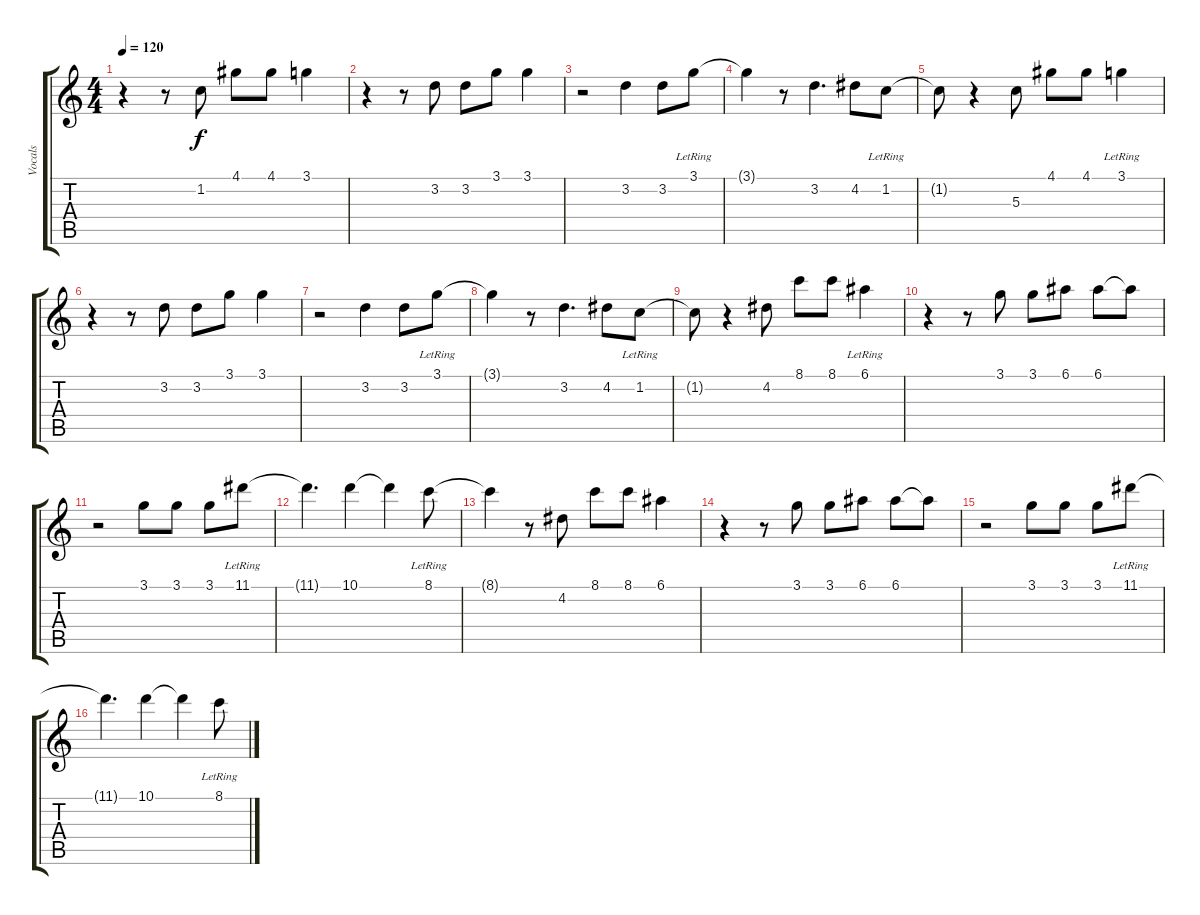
\track ("Vocals" "Vocals") {instrument distortionguitar}
\staff {score tabs}
\tuning (E4 B3 G3 D3 A2 E2) {hide}
\ts (4 4)
\tempo 120
\clef g2
\ks c
r.4{dy f} r.8 1.2.8 4.1.8 4.1.8 3.1.4 |
r.4 r.8 3.2.8 3.2.8 3.1.8 3.1.4 |
r.2 3.2.4 3.2.8 3.1{lr}.8 |
3.1{t}.4 r.8 3.2.4{d} 4.2.8 1.2{lr}.8 |
1.2{t}.8 r.4 5.3.8 4.1.8 4.1.8 3.1{lr}.4 |
r.4 r.8 3.2.8 3.2.8 3.1.8 3.1.4 |
r.2 3.2.4 3.2.8 3.1{lr}.8 |
3.1{t}.4 r.8 3.2.4{d} 4.2.8 1.2{lr}.8 |
1.2{t}.8 r.4 4.2.8 8.1.8 8.1.8 6.1{lr}.4 |
r.4 r.8 3.1.8 3.1.8 6.1.8 6.1.8 6.1{t}.8 |
r.2 3.1.8 3.1.8 3.1.8 11.1{lr}.8 |
11.1{t}.4{d} 10.1.4 10.1{t}.4 8.1{lr}.8 |
8.1{t}.4 r.8 4.2.8 8.1.8 8.1.8 6.1.4 |
r.4 r.8 3.1.8 3.1.8 6.1.8 6.1.8 6.1{t}.8 |
r.2 3.1.8 3.1.8 3.1.8 11.1{lr}.8 |
11.1{t}.4{d} 10.1.4 10.1{t}.4 8.1{lr}.8
